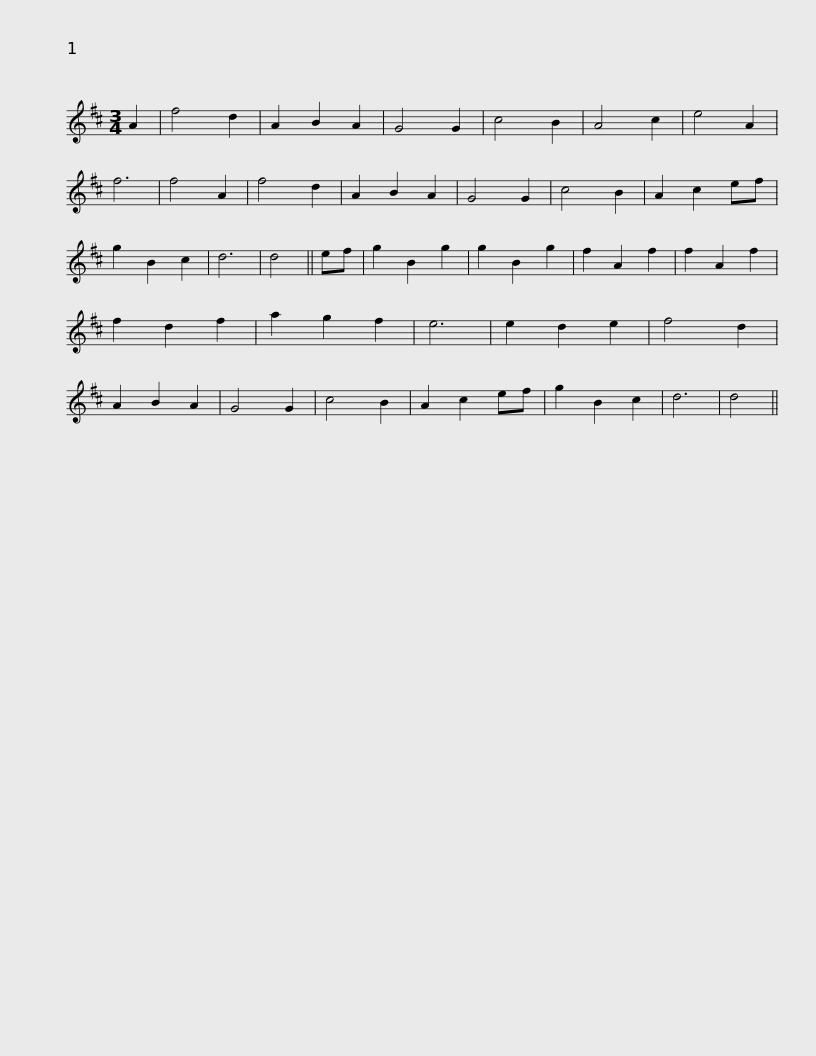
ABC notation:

X:1
L:1/8
M:3/4
I:linebreak $
K:D
V:1 treble
V:1
 A2 | f4 d2 | A2 B2 A2 | G4 G2 | c4 B2 | %5
 A4 c2 | e4 A2 | f6 | f4 A2 | f4 d2 | %10
 A2 B2 A2 | G4 G2 | c4 B2 | A2 c2 ef | g2 B2 c2 | %15
 d6 |$ d4 || ef | g2 B2 g2 | g2 B2 g2 | %20
 f2 A2 f2 | f2 A2 f2 | f2 d2 f2 | a2 g2 f2 | e6 | %25
 e2 d2 e2 | f4 d2 | A2 B2 A2 | G4 G2 | c4 B2 |$ %30
 A2 c2 ef | g2 B2 c2 | d6 | d4 || %34
